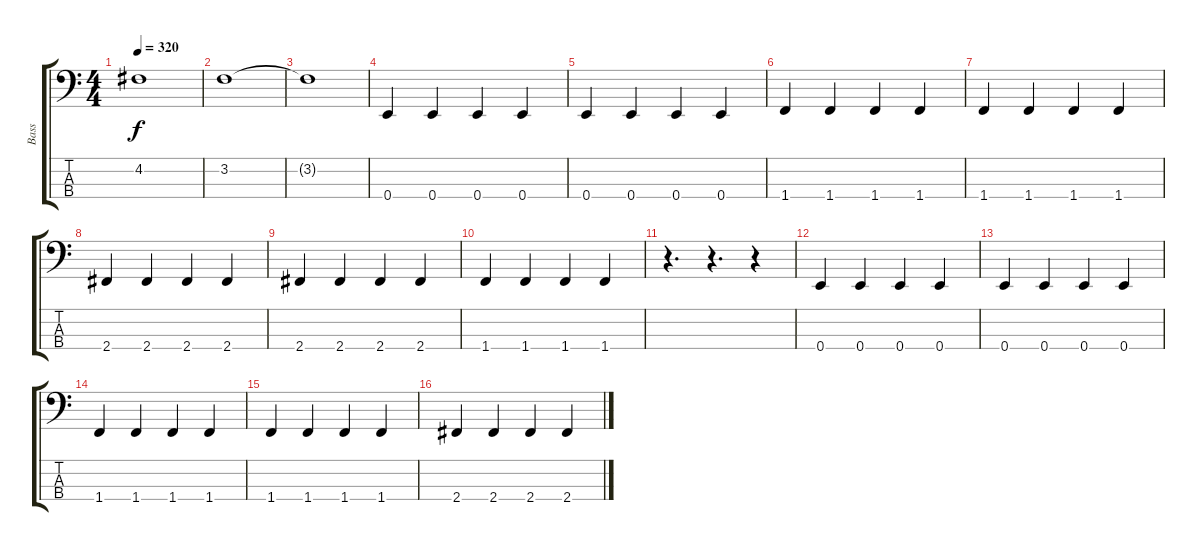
\track ("Bass" "Bass") {instrument electricbassfinger}
\staff {score tabs}
\tuning (G2 D2 A1 E1) {hide}
\ts (4 4)
\tempo 320
\clef f4
\ks c
4.2{t}.1{dy f} |
3.2.1 |
3.2{t}.1 |
0.4.4 0.4.4 0.4.4 0.4.4 |
0.4.4 0.4.4 0.4.4 0.4.4 |
1.4.4 1.4.4 1.4.4 1.4.4 |
1.4.4 1.4.4 1.4.4 1.4.4 |
2.4.4 2.4.4 2.4.4 2.4.4 |
2.4.4 2.4.4 2.4.4 2.4.4 |
1.4.4 1.4.4 1.4.4 1.4.4 |
r.4{d} r.4{d} r.4 |
0.4.4 0.4.4 0.4.4 0.4.4 |
0.4.4 0.4.4 0.4.4 0.4.4 |
1.4.4 1.4.4 1.4.4 1.4.4 |
1.4.4 1.4.4 1.4.4 1.4.4 |
2.4.4 2.4.4 2.4.4 2.4.4
